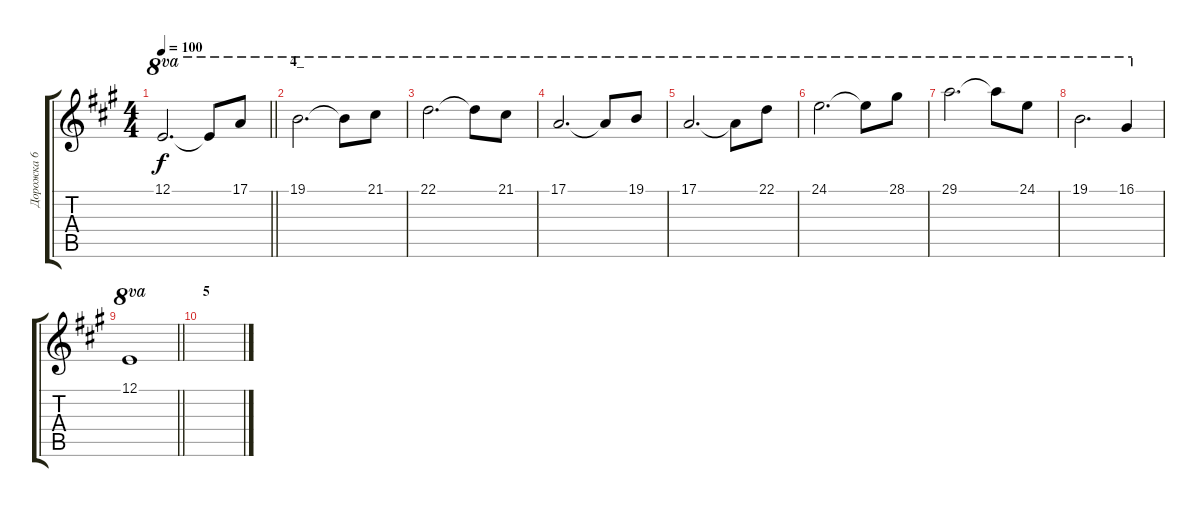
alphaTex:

\track ("Дорожка 6" "Дорожка 6") {instrument flute}
\staff {score tabs}
\tuning (E4 B3 G3 D3 A2 E2) {hide}
\ts (4 4)
\tempo 100
\clef g2
\barLineRight lightlight
\ks f#minor
12.1.2{d ot 8va dy f} 12.1{t}.8{ot 8va} 17.1.8{ot 8va} |
\section ("" "4_")
19.1.2{d ot 8va} 19.1{t}.8{ot 8va} 21.1.8{ot 8va} |
22.1.2{d ot 8va} 22.1{t}.8{ot 8va} 21.1.8{ot 8va} |
17.1.2{d ot 8va} 17.1{t}.8{ot 8va} 19.1.8{ot 8va} |
17.1.2{d ot 8va} 17.1{t}.8{ot 8va} 22.1.8{ot 8va} |
24.1.2{d ot 8va} 24.1{t}.8{ot 8va} 28.1.8{ot 8va} |
29.1.2{d ot 8va} 29.1{t}.8{ot 8va} 24.1.8{ot 8va} |
19.1.2{d ot 8va} 16.1.4{ot 8va} |
\barLineRight lightlight
12.1.1{ot 8va} |
\section ("" "5")
